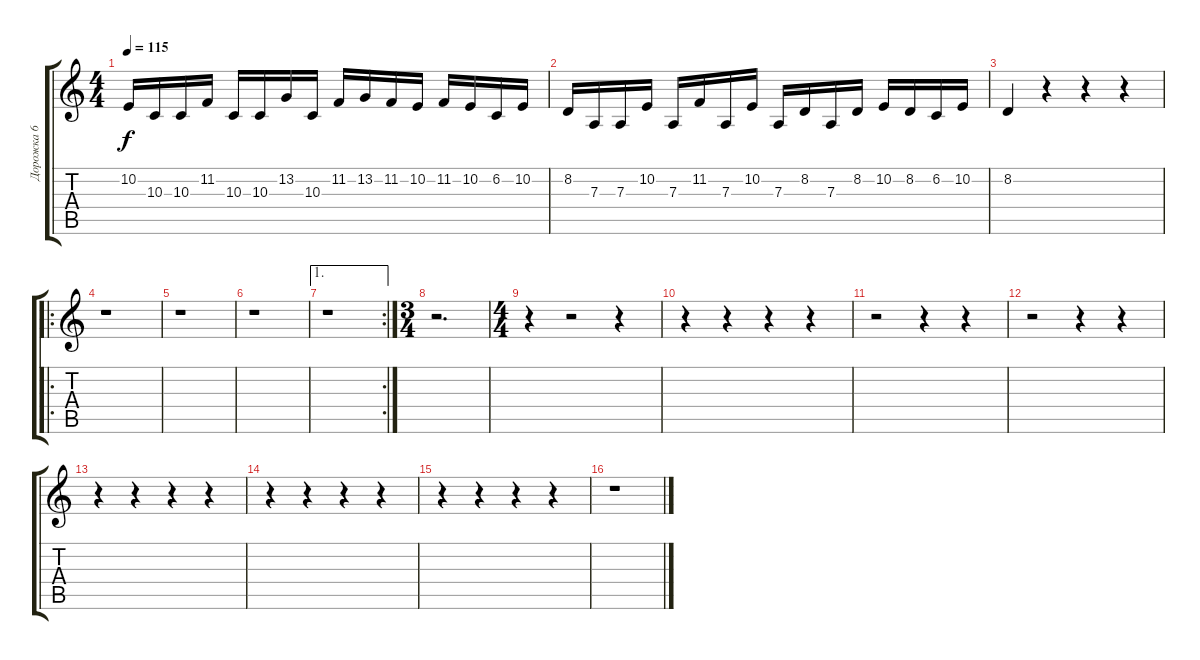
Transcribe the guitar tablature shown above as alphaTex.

\track ("Дорожка 6" "Дорожка 6") {instrument bagpipe}
\staff {score tabs}
\tuning (B3 Gb3 D3 A2 E2 B1) {hide}
\ts (4 4)
\tempo 115
\clef g2
\ks c
10.2.16{dy f} 10.3.16 10.3.16 11.2.16 10.3.16 10.3.16 13.2.16 10.3.16 11.2.16 13.2.16 11.2.16 10.2.16 11.2.16 10.2.16 6.2.16 10.2.16 |
8.2.16 7.3.16 7.3.16 10.2.16 7.3.16 11.2.16 7.3.16 10.2.16 7.3.16 8.2.16 7.3.16 8.2.16 10.2.16 8.2.16 6.2.16 10.2.16 |
8.2.4 r.4 r.4 r.4 |
\ro
r.1 |
r.1 |
r.1 |
\ae 1
\rc 2
r.1 |
\ts (3 4)
r.2{d} |
\ts (4 4)
r.4 r.2 r.4 |
r.4 r.4 r.4 r.4 |
r.2 r.4 r.4 |
r.2 r.4 r.4 |
r.4 r.4 r.4 r.4 |
r.4 r.4 r.4 r.4 |
r.4 r.4 r.4 r.4 |
r.1
